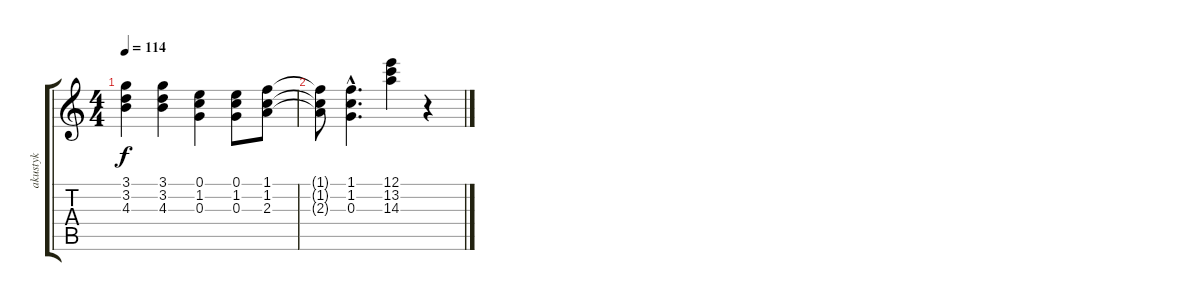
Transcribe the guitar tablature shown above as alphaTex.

\track ("akustyk" "akustyk") {instrument acousticguitarsteel}
\staff {score tabs}
\tuning (E4 B3 G3 D3 A2 E2) {hide}
\ts (4 4)
\tempo 114
\clef g2
\ks c
(3.1 3.2 4.3).4{dy f} (3.1 3.2 4.3).4 (0.1 1.2 0.3).4 (0.1 1.2 0.3).8 (1.1 1.2 2.3).8 |
(1.1{t} 1.2{t} 2.3{t}).8 (1.1{hac} 1.2{hac} 0.3{hac}).4{d} (12.1 13.2 14.3).4 r.4
